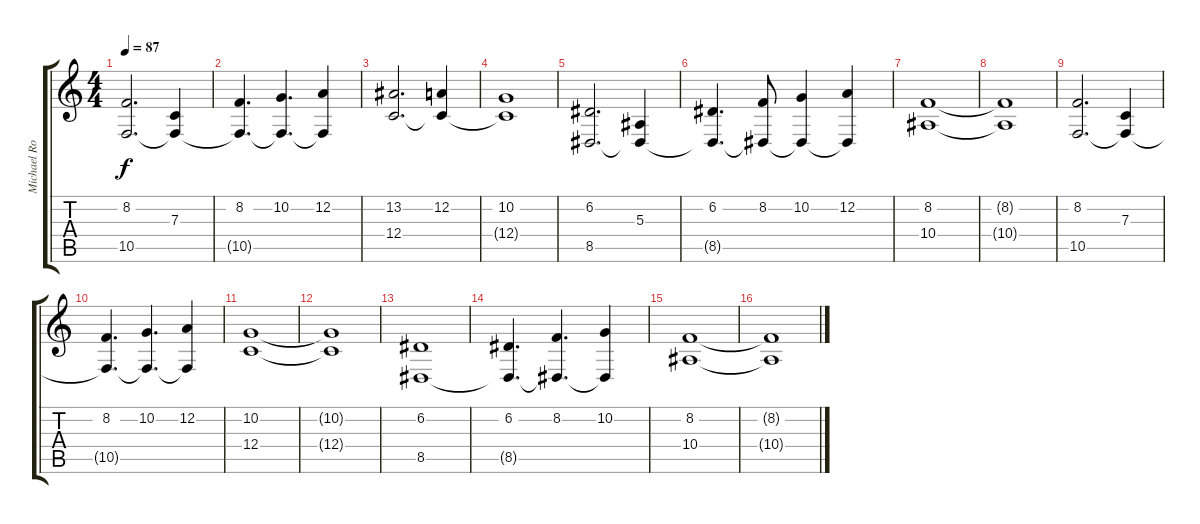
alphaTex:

\track ("Michael Rodenberg - Keyboard" "Michael Ro") {instrument stringensemble1}
\staff {score tabs}
\tuning (D4 A3 F3 C3 G2 D2) {hide}
\ts (4 4)
\tempo 87
\clef g2
\ks c
(8.2 10.5).2{d dy f} (7.3 10.5{t}).4 |
(8.2 10.5{t}).4{d} (10.2 10.5{t}).4{d} (12.2 10.5{t}).4 |
(13.2 12.4).2{d} (12.2 12.4{t}).4 |
(10.2 12.4{t}).1 |
(6.2 8.5).2{d} (5.3 8.5{t}).4 |
(6.2 8.5{t}).4{d} (8.2 8.5{t}).8 (10.2 8.5{t}).4 (12.2 8.5{t}).4 |
(8.2 10.4).1 |
(8.2{t} 10.4{t}).1 |
(8.2 10.5).2{d} (7.3 10.5{t}).4 |
(8.2 10.5{t}).4{d} (10.2 10.5{t}).4{d} (12.2 10.5{t}).4 |
(10.2 12.4).1 |
(10.2{t} 12.4{t}).1 |
(6.2 8.5).1 |
(6.2 8.5{t}).4{d} (8.2 8.5{t}).4{d} (10.2 8.5{t}).4 |
(8.2 10.4).1 |
(8.2{t} 10.4{t}).1
